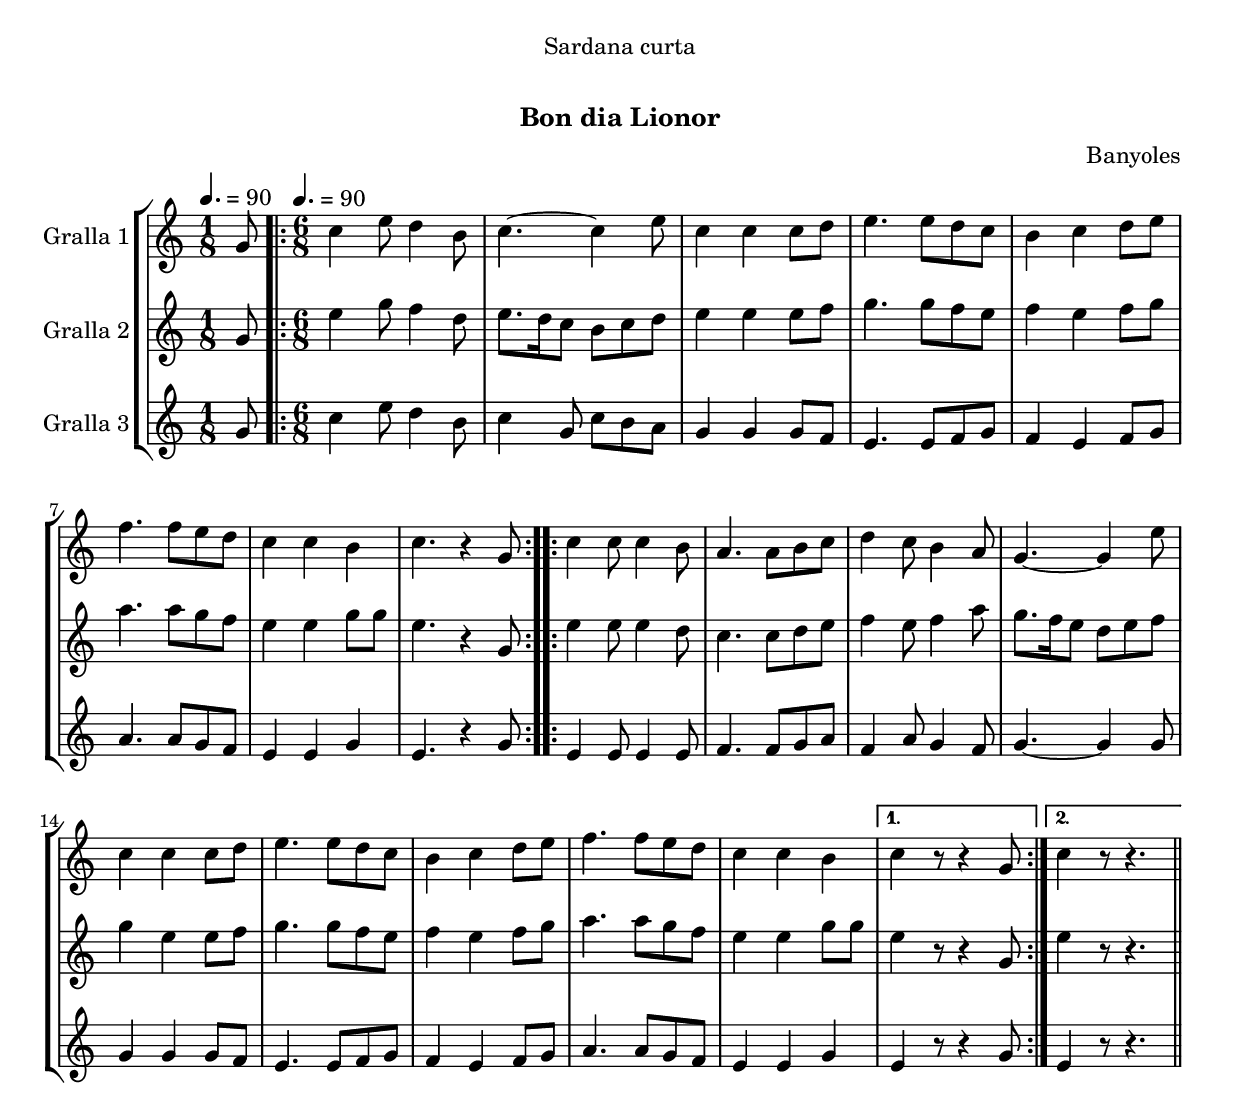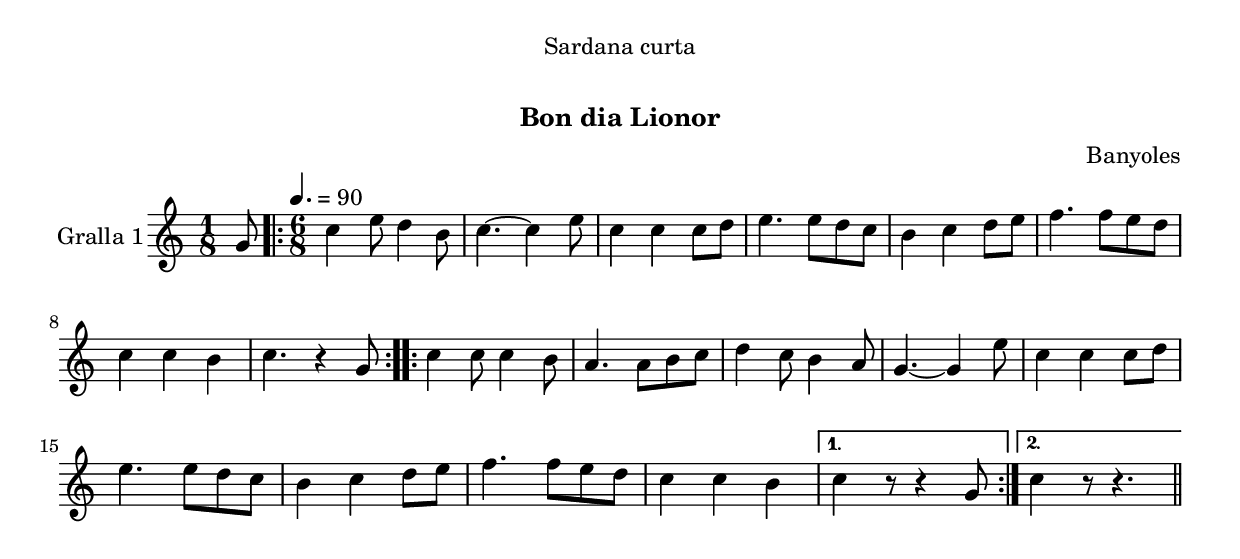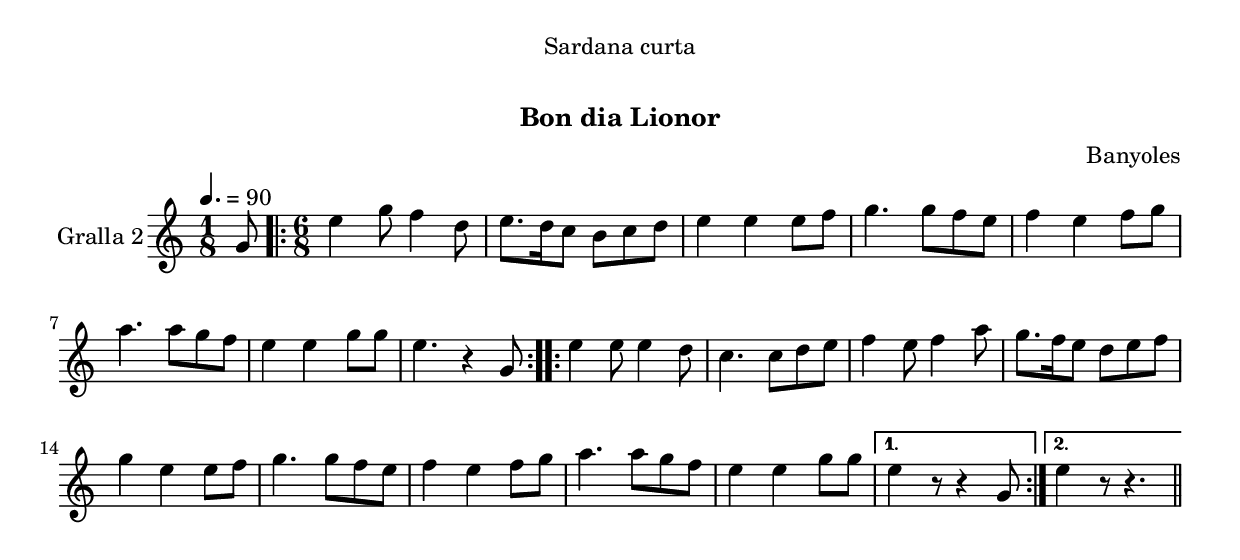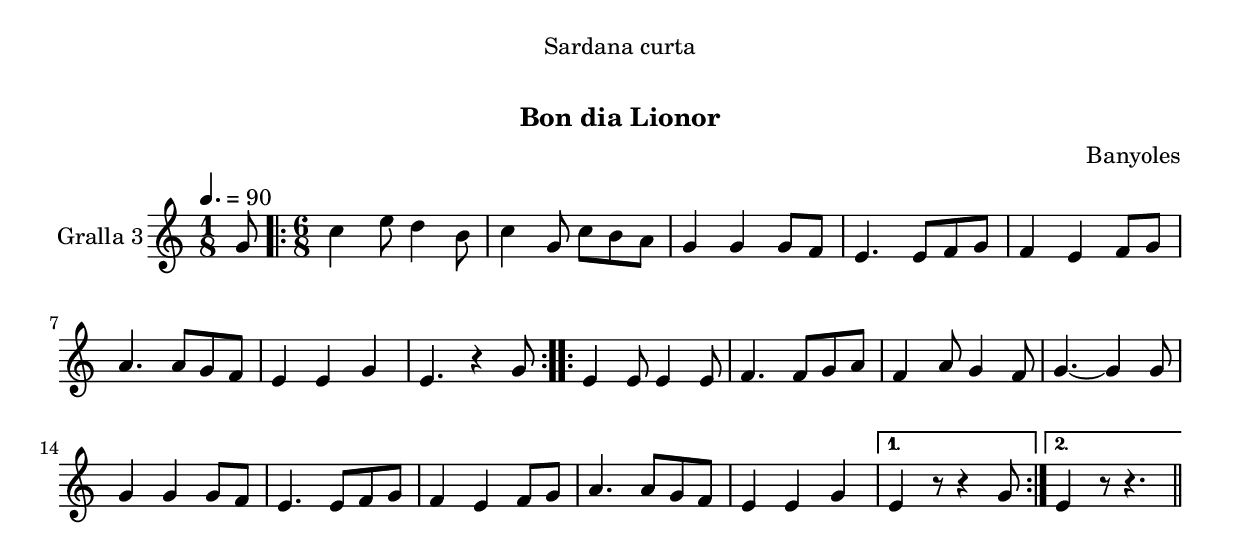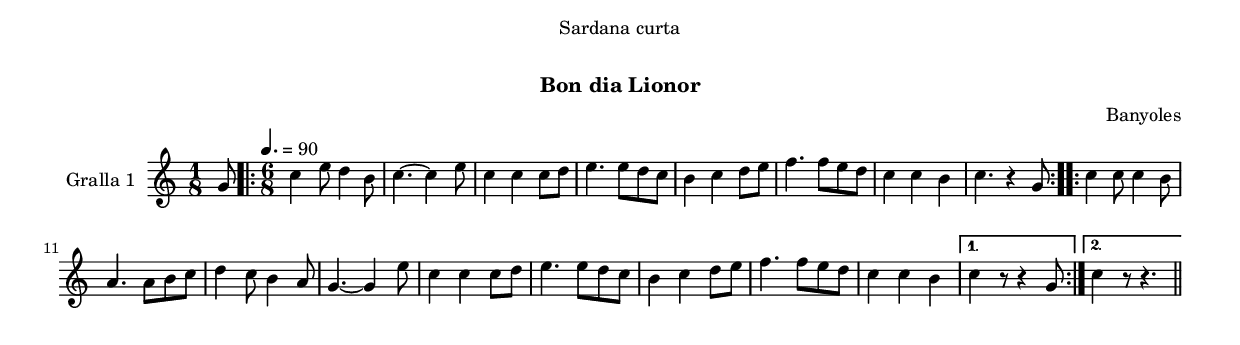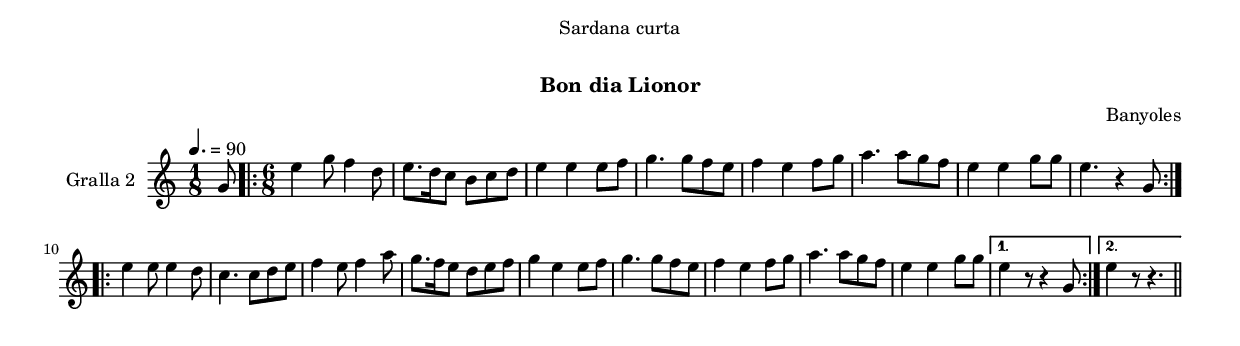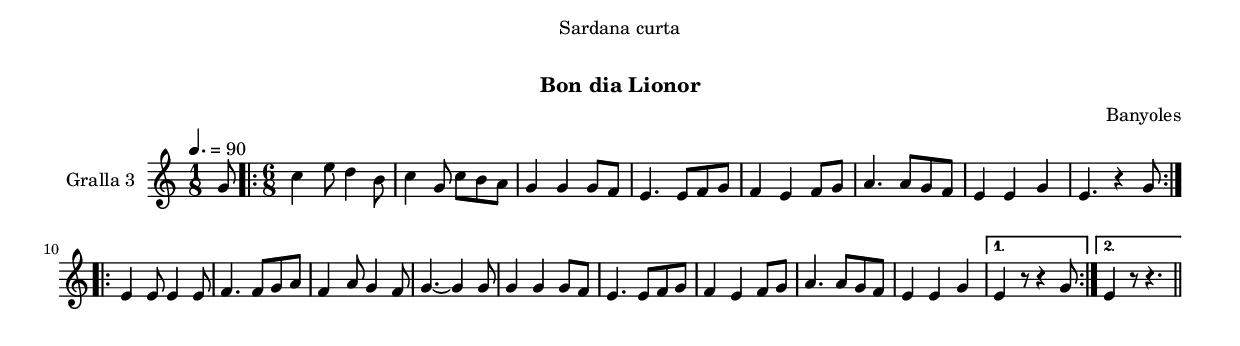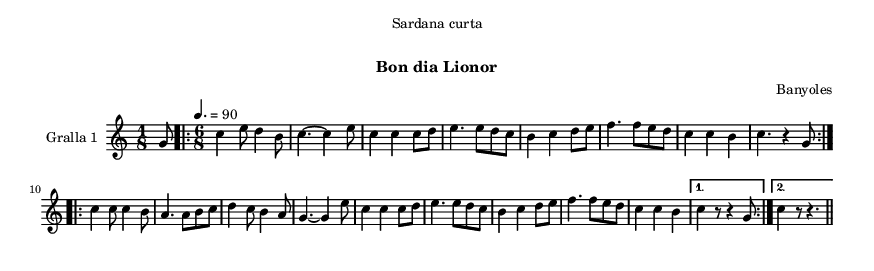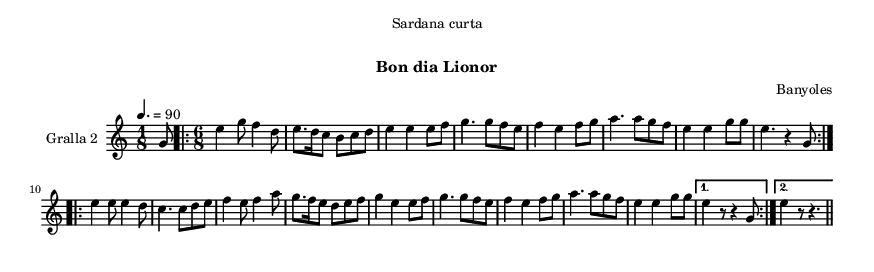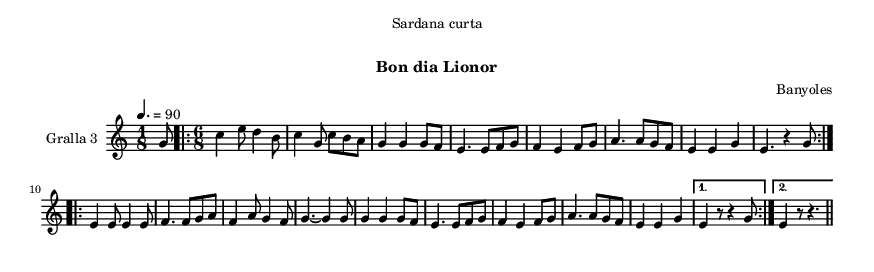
\version "2.16.0"

\header {
  dedication="Sardana curta"
  title="  "
  subtitle="Bon dia Lionor"
  subsubtitle=""
  poet=""
  meter=""
  piece=""
  composer="Banyoles"
  arranger=""
  opus=""
  instrument=""
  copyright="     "
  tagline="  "
}

liniaroAa =
\relative g'
{
  \clef treble
  \key c \major
  \time 1/8
  g8 \tempo 4. = 90  |
  \time 6/8   \repeat volta 2 { c4 e8 d4 b8  |
  c4. ~ c4 e8  |
  c4 c c8 d  |
  %05
  e4. e8 d c  |
  b4 c d8 e  |
  f4. f8 e d  |
  c4 c b  |
  c4. r4 g8  | }
  %10
  \repeat volta 2 { c4 c8 c4 b8  |
  a4. a8 b c  |
  d4 c8 b4 a8  |
  g4. ~ g4 e'8  |
  c4 c c8 d  |
  %15
  e4. e8 d c  |
  b4 c d8 e  |
  f4. f8 e d  |
  c4 c b }
  \alternative { { c4 r8 r4 g8 }
  %20
  { c4 r8 r4. } } \bar "||"
}

liniaroAb =
\relative g'
{
  \tempo 4. = 90
  \clef treble
  \key c \major
  \time 1/8
  g8  |
  \time 6/8   \repeat volta 2 { e'4 g8 f4 d8  |
  e8. d16 c8 b c d  |
  e4 e e8 f  |
  %05
  g4. g8 f e  |
  f4 e f8 g  |
  a4. a8 g f  |
  e4 e g8 g  |
  e4. r4 g,8  | }
  %10
  \repeat volta 2 { e'4 e8 e4 d8  |
  c4. c8 d e  |
  f4 e8 f4 a8  |
  g8. f16 e8 d e f  |
  g4 e e8 f  |
  %15
  g4. g8 f e  |
  f4 e f8 g  |
  a4. a8 g f  |
  e4 e g8 g }
  \alternative { { e4 r8 r4 g,8 }
  %20
  { e'4 r8 r4. } } \bar "||"
}

liniaroAc =
\relative g'
{
  \tempo 4. = 90
  \clef treble
  \key c \major
  \time 1/8
  g8  |
  \time 6/8   \repeat volta 2 { c4 e8 d4 b8  |
  c4 g8 c b a  |
  g4 g g8 f  |
  %05
  e4. e8 f g  |
  f4 e f8 g  |
  a4. a8 g f  |
  e4 e g  |
  e4. r4 g8  | }
  %10
  \repeat volta 2 { e4 e8 e4 e8  |
  f4. f8 g a  |
  f4 a8 g4 f8  |
  g4. ~ g4 g8  |
  g4 g g8 f  |
  %15
  e4. e8 f g  |
  f4 e f8 g  |
  a4. a8 g f  |
  e4 e g }
  \alternative { { e4 r8 r4 g8 }
  %20
  { e4 r8 r4. } } \bar "||"
}

\book {

\paper {
  print-page-number = false
  #(set-paper-size "a4")
  #(layout-set-staff-size 20)
}

\bookpart {
  \score {
    \new StaffGroup {
      \override Score.RehearsalMark #'self-alignment-X = #LEFT
      <<
        \new Staff \with {instrumentName = #"Gralla 1" } \liniaroAa
        \new Staff \with {instrumentName = #"Gralla 2" } \liniaroAb
        \new Staff \with {instrumentName = #"Gralla 3" } \liniaroAc
      >>
    }
    \layout {}
  }\score { \unfoldRepeats
    \new StaffGroup {
      \override Score.RehearsalMark #'self-alignment-X = #LEFT
      <<
        \new Staff \with {instrumentName = #"Gralla 1" } \liniaroAa
        \new Staff \with {instrumentName = #"Gralla 2" } \liniaroAb
        \new Staff \with {instrumentName = #"Gralla 3" } \liniaroAc
      >>
    }
    \midi {}
  }
}

\bookpart {
  \header {}
  \score {
    \new StaffGroup {
      \override Score.RehearsalMark #'self-alignment-X = #LEFT
      <<
        \new Staff \with {instrumentName = #"Gralla 1" } \liniaroAa
      >>
    }
    \layout {}
  }\score { \unfoldRepeats
    \new StaffGroup {
      \override Score.RehearsalMark #'self-alignment-X = #LEFT
      <<
        \new Staff \with {instrumentName = #"Gralla 1" } \liniaroAa
      >>
    }
    \midi {}
  }
}

\bookpart {
  \header {}
  \score {
    \new StaffGroup {
      \override Score.RehearsalMark #'self-alignment-X = #LEFT
      <<
        \new Staff \with {instrumentName = #"Gralla 2" } \liniaroAb
      >>
    }
    \layout {}
  }\score { \unfoldRepeats
    \new StaffGroup {
      \override Score.RehearsalMark #'self-alignment-X = #LEFT
      <<
        \new Staff \with {instrumentName = #"Gralla 2" } \liniaroAb
      >>
    }
    \midi {}
  }
}

\bookpart {
  \header {}
  \score {
    \new StaffGroup {
      \override Score.RehearsalMark #'self-alignment-X = #LEFT
      <<
        \new Staff \with {instrumentName = #"Gralla 3" } \liniaroAc
      >>
    }
    \layout {}
  }\score { \unfoldRepeats
    \new StaffGroup {
      \override Score.RehearsalMark #'self-alignment-X = #LEFT
      <<
        \new Staff \with {instrumentName = #"Gralla 3" } \liniaroAc
      >>
    }
    \midi {}
  }
}

}

\book {

\paper {
  print-page-number = false
  #(set-paper-size "a5landscape")
  #(layout-set-staff-size 16)
  #(define output-suffix "a5")
}

\bookpart {
  \header {}
  \score {
    \new StaffGroup {
      \override Score.RehearsalMark #'self-alignment-X = #LEFT
      <<
        \new Staff \with {instrumentName = #"Gralla 1" } \liniaroAa
      >>
    }
    \layout {}
  }
}

\bookpart {
  \header {}
  \score {
    \new StaffGroup {
      \override Score.RehearsalMark #'self-alignment-X = #LEFT
      <<
        \new Staff \with {instrumentName = #"Gralla 2" } \liniaroAb
      >>
    }
    \layout {}
  }
}

\bookpart {
  \header {}
  \score {
    \new StaffGroup {
      \override Score.RehearsalMark #'self-alignment-X = #LEFT
      <<
        \new Staff \with {instrumentName = #"Gralla 3" } \liniaroAc
      >>
    }
    \layout {}
  }
}

}

\book {

\paper {
  print-page-number = false
  #(set-paper-size "a6landscape")
  #(layout-set-staff-size 12)
  #(define output-suffix "a6")
}

\bookpart {
  \header {}
  \score {
    \new StaffGroup {
      \override Score.RehearsalMark #'self-alignment-X = #LEFT
      <<
        \new Staff \with {instrumentName = #"Gralla 1" } \liniaroAa
      >>
    }
    \layout {}
  }
}

\bookpart {
  \header {}
  \score {
    \new StaffGroup {
      \override Score.RehearsalMark #'self-alignment-X = #LEFT
      <<
        \new Staff \with {instrumentName = #"Gralla 2" } \liniaroAb
      >>
    }
    \layout {}
  }
}

\bookpart {
  \header {}
  \score {
    \new StaffGroup {
      \override Score.RehearsalMark #'self-alignment-X = #LEFT
      <<
        \new Staff \with {instrumentName = #"Gralla 3" } \liniaroAc
      >>
    }
    \layout {}
  }
}

}

